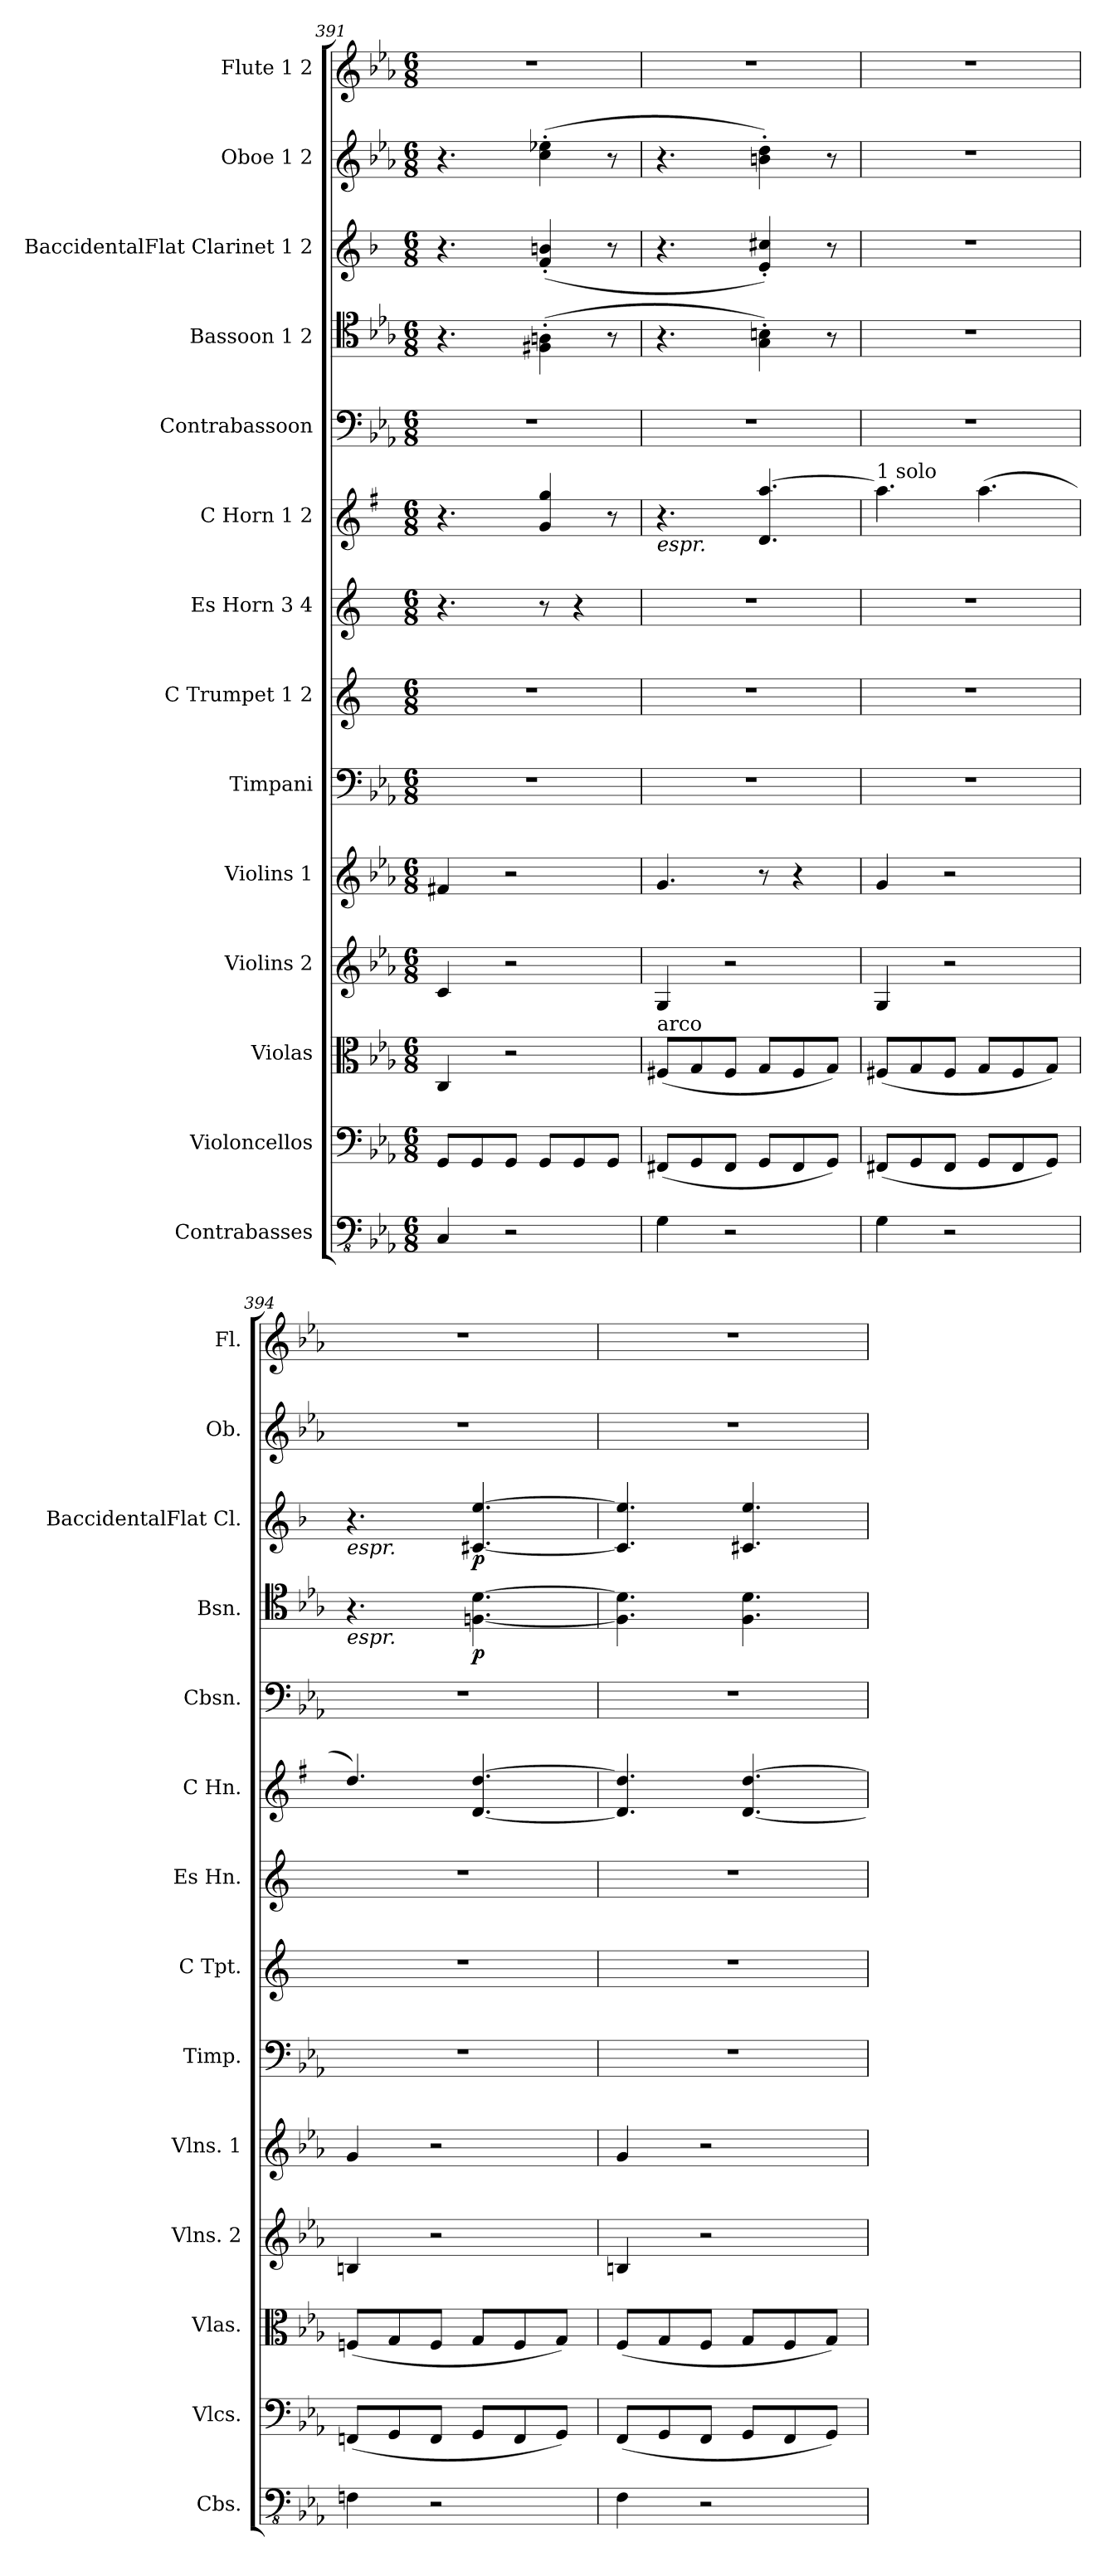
**kern	**kern	**kern	**kern	**kern	**kern	**kern	**kern	**kern	**kern	**kern	**dynam	**kern	**dynam	**kern	**kern
*part14	*part13	*part12	*part11	*part10	*part9	*part8	*part7	*part6	*part5	*part4	*part4	*part3	*part3	*part2	*part1
*staff14	*staff13	*staff12	*staff11	*staff10	*staff9	*staff8	*staff7	*staff6	*staff5	*staff4	*staff4	*staff3	*staff3	*staff2	*staff1
*I"Contrabasses	*I"Violoncellos	*I"Violas	*I"Violins 2	*I"Violins 1	*I"Timpani	*I"C Trumpet 1 2	*I"Es Horn 3 4	*I"C Horn 1 2	*I"Contrabassoon	*I"Bassoon 1 2	*	*I"BaccidentalFlat Clarinet 1 2	*	*I"Oboe 1 2	*I"Flute  1 2
*I'Cbs.	*I'Vlcs.	*I'Vlas.	*I'Vlns. 2	*I'Vlns. 1	*I'Timp.	*I'C Tpt.	*I'Es Hn.	*I'C Hn.	*I'Cbsn.	*I'Bsn.	*	*I'BaccidentalFlat Cl.	*	*I'Ob.	*I'Fl.
*clefFv4	*clefF4	*clefC3	*clefG2	*clefG2	*clefF4	*clefG2	*clefG2	*clefG2	*clefF4	*clefC4	*	*clefG2	*	*clefG2	*clefG2
*	*	*	*	*	*	*	*ITrd5c9	*ITrd4c7	*ITrd7c12	*	*	*ITrd1c2	*	*	*
*k[b-e-a-]	*k[b-e-a-]	*k[b-e-a-]	*k[b-e-a-]	*k[b-e-a-]	*k[b-e-a-]	*k[]	*k[b-e-a-]	*k[]	*k[b-e-a-]	*k[b-e-a-]	*	*k[b-e-a-]	*	*k[b-e-a-]	*k[b-e-a-]
*M6/8	*M6/8	*M6/8	*M6/8	*M6/8	*M6/8	*M6/8	*M6/8	*M6/8	*M6/8	*M6/8	*	*M6/8	*	*M6/8	*M6/8
=391	=391	=391	=391	=391	=391	=391	=391	=391	=391	=391	=391	=391	=391	=391	=391
4CC/	8GG/L	4C/	4c/	4f#X/	2.r	2.r	4.r	4.r	2.r	4.r	.	4.r	.	4.r	2.r
.	8GG/	.	.	.	.	.	.	.	.	.	.	.	.	.	.
2r	8GG/J	2r	2r	2r	.	.	.	.	.	.	.	.	.	.	.
.	8GG/L	.	.	.	.	.	8r	4c/ 4cc/	.	(4F#X\' 4An\'	.	(4e-/' 4an/'	.	(4cc\' 4ee-X\'	.
.	8GG/	.	.	.	.	.	4r	.	.	.	.	.	.	.	.
.	8GG/J	.	.	.	.	.	.	8r	.	8r	.	8r	.	8r	.
=392	=392	=392	=392	=392	=392	=392	=392	=392	=392	=392	=392	=392	=392	=392	=392
!	!	!	!	!	!	!	!	!LO:TX:b:i:t=espr.	!	!	!	!	!	!	!
!	!	!LO:TX:a:t=arco	!	!	!	!	!	!	!	!	!	!	!	!	!
4GG\	(8FF#X/L	(8F#X/L	4G/	4.g/	2.r	2.r	2.r	4.r	2.r	4.r	.	4.r	.	4.r	2.r
.	8GG/	8G/	.	.	.	.	.	.	.	.	.	.	.	.	.
2r	8FF#/J	8F#/J	2r	.	.	.	.	.	.	.	.	.	.	.	.
.	8GG/L	8G/L	.	8r	.	.	.	4.G/ [4.dd/	.	4G\' 4Bn\')	.	4d/' 4bn/')	.	4bn\' 4dd\')	.
.	8FF#/	8F#/	.	4r	.	.	.	.	.	.	.	.	.	.	.
.	8GG/J)	8G/J)	.	.	.	.	.	.	.	8r	.	8r	.	8r	.
=393	=393	=393	=393	=393	=393	=393	=393	=393	=393	=393	=393	=393	=393	=393	=393
!	!	!	!	!	!	!	!	!LO:TX:a:t=1 solo	!	!	!	!	!	!	!
4GG\	(8FF#X/L	(8F#X/L	4G/	4g/	2.r	2.r	2.r	4.dd\]	2.r	2.r	.	2.r	.	2.r	2.r
.	8GG/	8G/	.	.	.	.	.	.	.	.	.	.	.	.	.
2r	8FF#/J	8F#/J	2r	2r	.	.	.	.	.	.	.	.	.	.	.
.	8GG/L	8G/L	.	.	.	.	.	(4.dd\	.	.	.	.	.	.	.
.	8FF#/	8F#/	.	.	.	.	.	.	.	.	.	.	.	.	.
.	8GG/J)	8G/J)	.	.	.	.	.	.	.	.	.	.	.	.	.
=394	=394	=394	=394	=394	=394	=394	=394	=394	=394	=394	=394	=394	=394	=394	=394
!	!	!	!	!	!	!	!	!	!	!	!	!LO:TX:b:i:t=espr.	!	!	!
!	!	!	!	!	!	!	!	!	!	!LO:TX:b:i:t=espr.	!	!	!	!	!
4FFn\	(8FFn/L	(8Fn/L	4Bn/	4g/	2.r	2.r	2.r	4.g/)	2.r	4.r	.	4.r	.	2.r	2.r
.	8GG/	8G/	.	.	.	.	.	.	.	.	.	.	.	.	.
2r	8FF/J	8F/J	2r	2r	.	.	.	.	.	.	.	.	.	.	.
!	!	!	!	!	!	!	!	!	!	!	!LO:DY:b	!	!LO:DY:b	!	!
.	8GG/L	8G/L	.	.	.	.	.	[4.G/ [4.g/	.	[4.Fn\ [4.d\	p	[4.Bn/ [4.dd/	p	.	.
.	8FF/	8F/	.	.	.	.	.	.	.	.	.	.	.	.	.
.	8GG/J)	8G/J)	.	.	.	.	.	.	.	.	.	.	.	.	.
!!LO:PB:g=z
=395	=395	=395	=395	=395	=395	=395	=395	=395	=395	=395	=395	=395	=395	=395	=395
4FF\	(8FF/L	(8F/L	4Bn/	4g/	2.r	2.r	2.r	4.G/] 4.g/]	2.r	4.F\] 4.d\]	.	4.B/] 4.dd/]	.	2.r	2.r
.	8GG/	8G/	.	.	.	.	.	.	.	.	.	.	.	.	.
2r	8FF/J	8F/J	2r	2r	.	.	.	.	.	.	.	.	.	.	.
.	8GG/L	8G/L	.	.	.	.	.	[4.G/ [4.g/	.	4.F\ 4.d\	.	4.Bn/ 4.dd/	.	.	.
.	8FF/	8F/	.	.	.	.	.	.	.	.	.	.	.	.	.
.	8GG/J)	8G/J)	.	.	.	.	.	.	.	.	.	.	.	.	.
=	=	=	=	=	=	=	=	=	=	=	=	=	=	=	=
*-	*-	*-	*-	*-	*-	*-	*-	*-	*-	*-	*-	*-	*-	*-	*-
